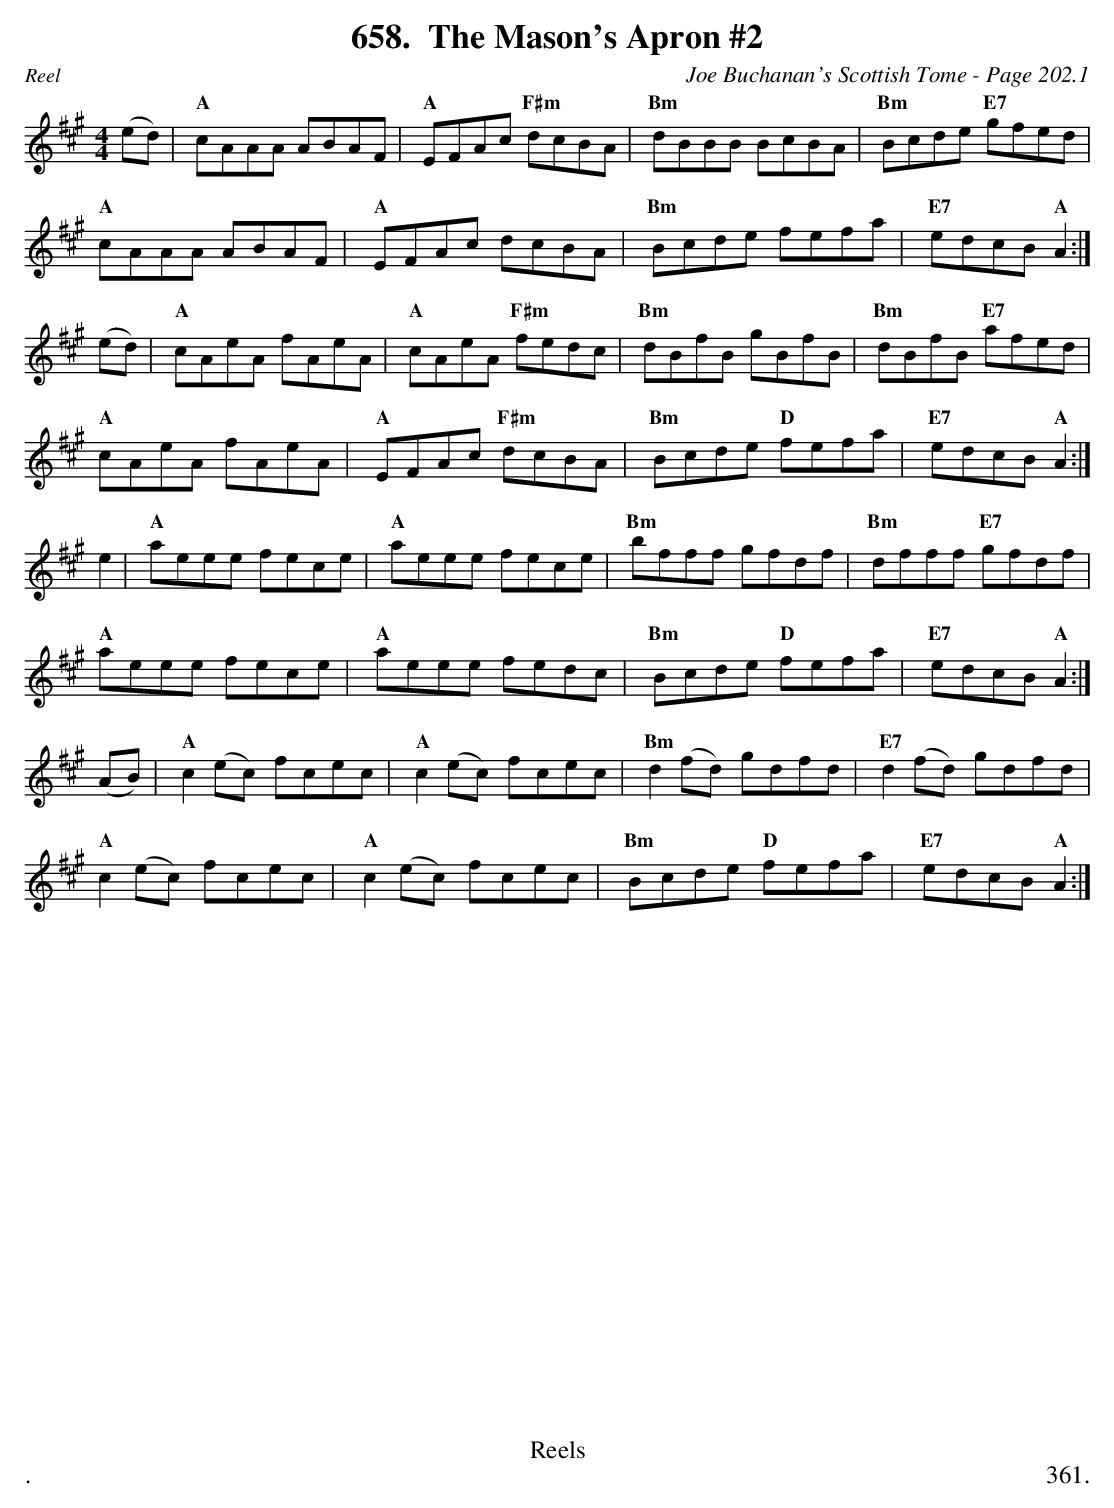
X:1
T:Mason's Apron #2, The
C:Joe Buchanan's Scottish Tome - Page 202.1
L:1/8
M:4/4
K:Amaj
(ed) | "A"cAAA ABAF | "A"EFAc "F#m"dcBA | "Bm"dBBB BcBA | "Bm"Bcde "E7"gfed |
"A"cAAA ABAF | "A"EFAc dcBA | "Bm"Bcde fefa | "E7"edcB "A"A2 :|
(ed) | "A"cAeA fAeA | "A"cAeA "F#m"fedc | "Bm"dBfB gBfB | "Bm"dBfB "E7"afed |
"A"cAeA fAeA | "A"EFAc "F#m"dcBA | "Bm"Bcde "D"fefa | "E7"edcB "A"A2 :|
e2 | "A"aeee fece | "A"aeee fece | "Bm"bfff gfdf | "Bm"dfff "E7"gfdf |
"A"aeee fece | "A"aeee fedc | "Bm"Bcde "D"fefa | "E7"edcB "A"A2 :|
(AB) | "A"c2 (ec) fcec | "A"c2 (ec) fcec | "Bm"d2 (fd) gdfd | "E7"d2 (fd) gdfd |
"A"c2 (ec) fcec | "A"c2 (ec) fcec | "Bm"Bcde "D"fefa | "E7"edcB "A"A2 :|
